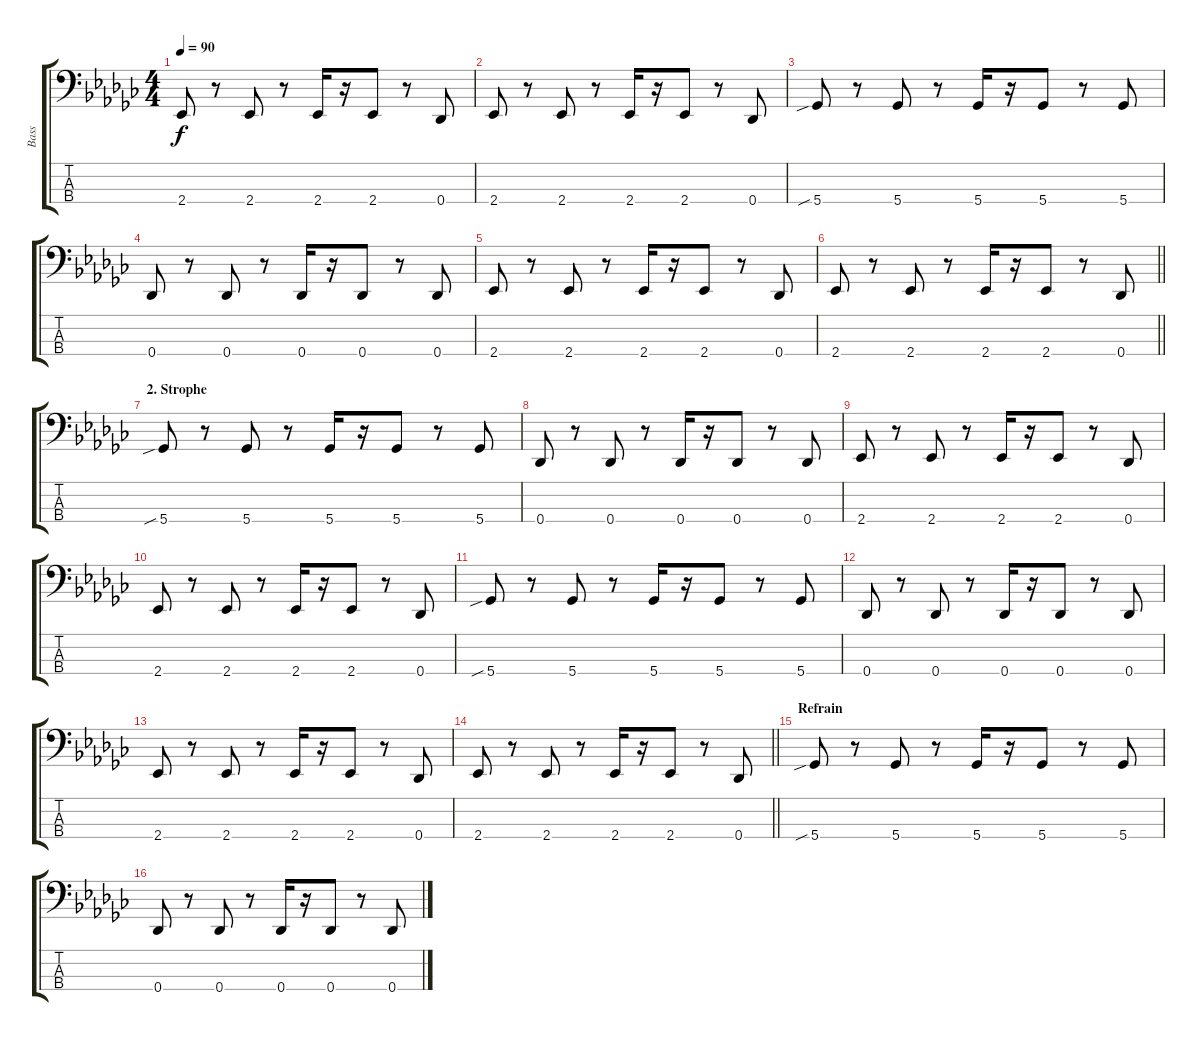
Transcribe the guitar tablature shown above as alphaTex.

\track ("Bass" "Bass") {instrument electricbassfinger}
\staff {score tabs}
\tuning (Gb2 Db2 Ab1 Db1) {hide}
\ts (4 4)
\tempo 90
\clef f4
\ks ebminor
2.4.8{dy f} r.8 2.4.8 r.8 2.4.16 r.16 2.4.8 r.8 0.4.8 |
2.4.8 r.8 2.4.8 r.8 2.4.16 r.16 2.4.8 r.8 0.4.8 |
5.4{sib}.8 r.8 5.4.8 r.8 5.4.16 r.16 5.4.8 r.8 5.4.8 |
0.4.8 r.8 0.4.8 r.8 0.4.16 r.16 0.4.8 r.8 0.4.8 |
2.4.8 r.8 2.4.8 r.8 2.4.16 r.16 2.4.8 r.8 0.4.8 |
\barLineRight lightlight
2.4.8 r.8 2.4.8 r.8 2.4.16 r.16 2.4.8 r.8 0.4.8 |
\section ("" "2. Strophe")
5.4{sib}.8 r.8 5.4.8 r.8 5.4.16 r.16 5.4.8 r.8 5.4.8 |
0.4.8 r.8 0.4.8 r.8 0.4.16 r.16 0.4.8 r.8 0.4.8 |
2.4.8 r.8 2.4.8 r.8 2.4.16 r.16 2.4.8 r.8 0.4.8 |
2.4.8 r.8 2.4.8 r.8 2.4.16 r.16 2.4.8 r.8 0.4.8 |
5.4{sib}.8 r.8 5.4.8 r.8 5.4.16 r.16 5.4.8 r.8 5.4.8 |
0.4.8 r.8 0.4.8 r.8 0.4.16 r.16 0.4.8 r.8 0.4.8 |
2.4.8 r.8 2.4.8 r.8 2.4.16 r.16 2.4.8 r.8 0.4.8 |
\barLineRight lightlight
2.4.8 r.8 2.4.8 r.8 2.4.16 r.16 2.4.8 r.8 0.4.8 |
\section ("" "Refrain")
5.4{sib}.8 r.8 5.4.8 r.8 5.4.16 r.16 5.4.8 r.8 5.4.8 |
0.4.8 r.8 0.4.8 r.8 0.4.16 r.16 0.4.8 r.8 0.4.8
